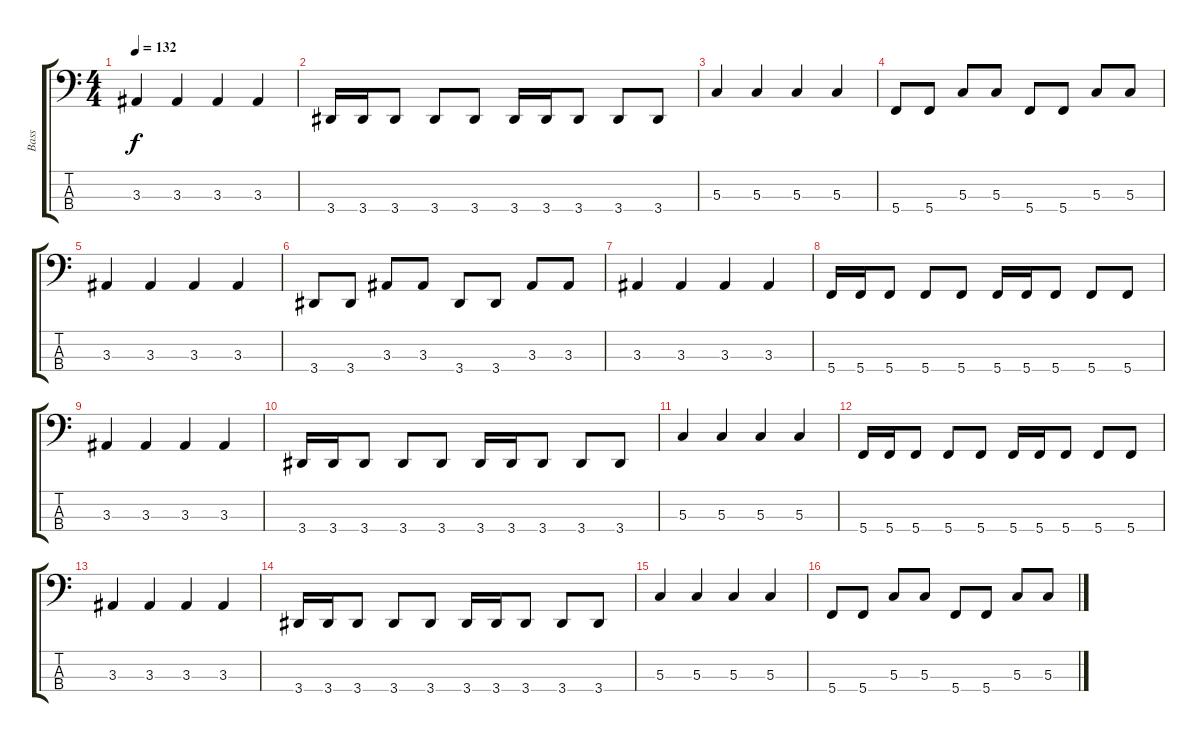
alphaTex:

\track ("Bass" "Bass") {instrument electricbassfinger}
\staff {score tabs}
\tuning (F2 C2 G1 C1) {hide}
\ts (4 4)
\tempo 132
\clef f4
\ks c
3.3.4{dy f} 3.3.4 3.3.4 3.3.4 |
3.4.16 3.4.16 3.4.8 3.4.8 3.4.8 3.4.16 3.4.16 3.4.8 3.4.8 3.4.8 |
5.3.4 5.3.4 5.3.4 5.3.4 |
5.4.8 5.4.8 5.3.8 5.3.8 5.4.8 5.4.8 5.3.8 5.3.8 |
3.3.4 3.3.4 3.3.4 3.3.4 |
3.4.8 3.4.8 3.3.8 3.3.8 3.4.8 3.4.8 3.3.8 3.3.8 |
3.3.4 3.3.4 3.3.4 3.3.4 |
5.4.16 5.4.16 5.4.8 5.4.8 5.4.8 5.4.16 5.4.16 5.4.8 5.4.8 5.4.8 |
3.3.4 3.3.4 3.3.4 3.3.4 |
3.4.16 3.4.16 3.4.8 3.4.8 3.4.8 3.4.16 3.4.16 3.4.8 3.4.8 3.4.8 |
5.3.4 5.3.4 5.3.4 5.3.4 |
5.4.16 5.4.16 5.4.8 5.4.8 5.4.8 5.4.16 5.4.16 5.4.8 5.4.8 5.4.8 |
3.3.4 3.3.4 3.3.4 3.3.4 |
3.4.16 3.4.16 3.4.8 3.4.8 3.4.8 3.4.16 3.4.16 3.4.8 3.4.8 3.4.8 |
5.3.4 5.3.4 5.3.4 5.3.4 |
5.4.8 5.4.8 5.3.8 5.3.8 5.4.8 5.4.8 5.3.8 5.3.8
